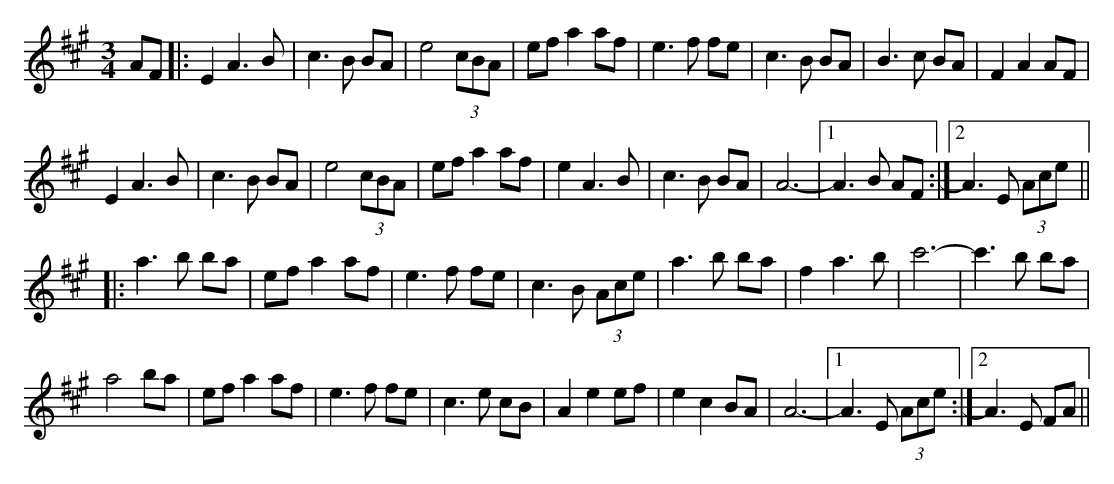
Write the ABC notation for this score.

X:1
M:3/4
K:A
AF|:E2 A3B|c3B BA|e4(3cBA|efa2af|e3f fe|c3B BA|B3c BA|F2A2AF|
E2 A3B|c3B BA|e4(3cBA|efa2af|e2A3B|c3B BA|A6-|1 A3 B AF:|2 A3E (3Ace||
|:a3 b ba|efa2af|e3f fe|c3B (3Ace|a3 b ba|f2a3b|c'6-|c'3b ba|
a4ba|efa2af|e3f fe|c3e cB|A2e2ef|e2c2BA|A6-|1 A3E (3Ace:|2 A3 E FA||
